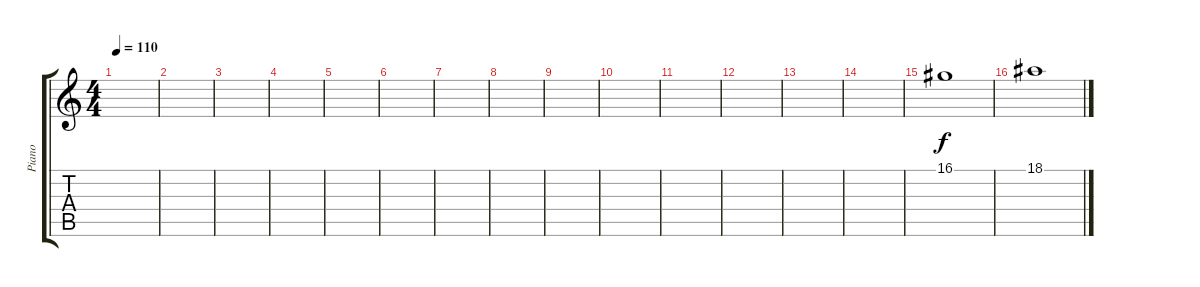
\track ("Piano" "Piano") {instrument brightacousticpiano}
\staff {score tabs}
\tuning (E4 B3 G3 D3 A2 E2) {hide}
\ts (4 4)
\tempo 110
\clef g2
\ks c
|
|
|
|
|
|
|
|
|
|
|
|
|
|
16.1.1{volume 9 instrument tubularbells} |
18.1.1
